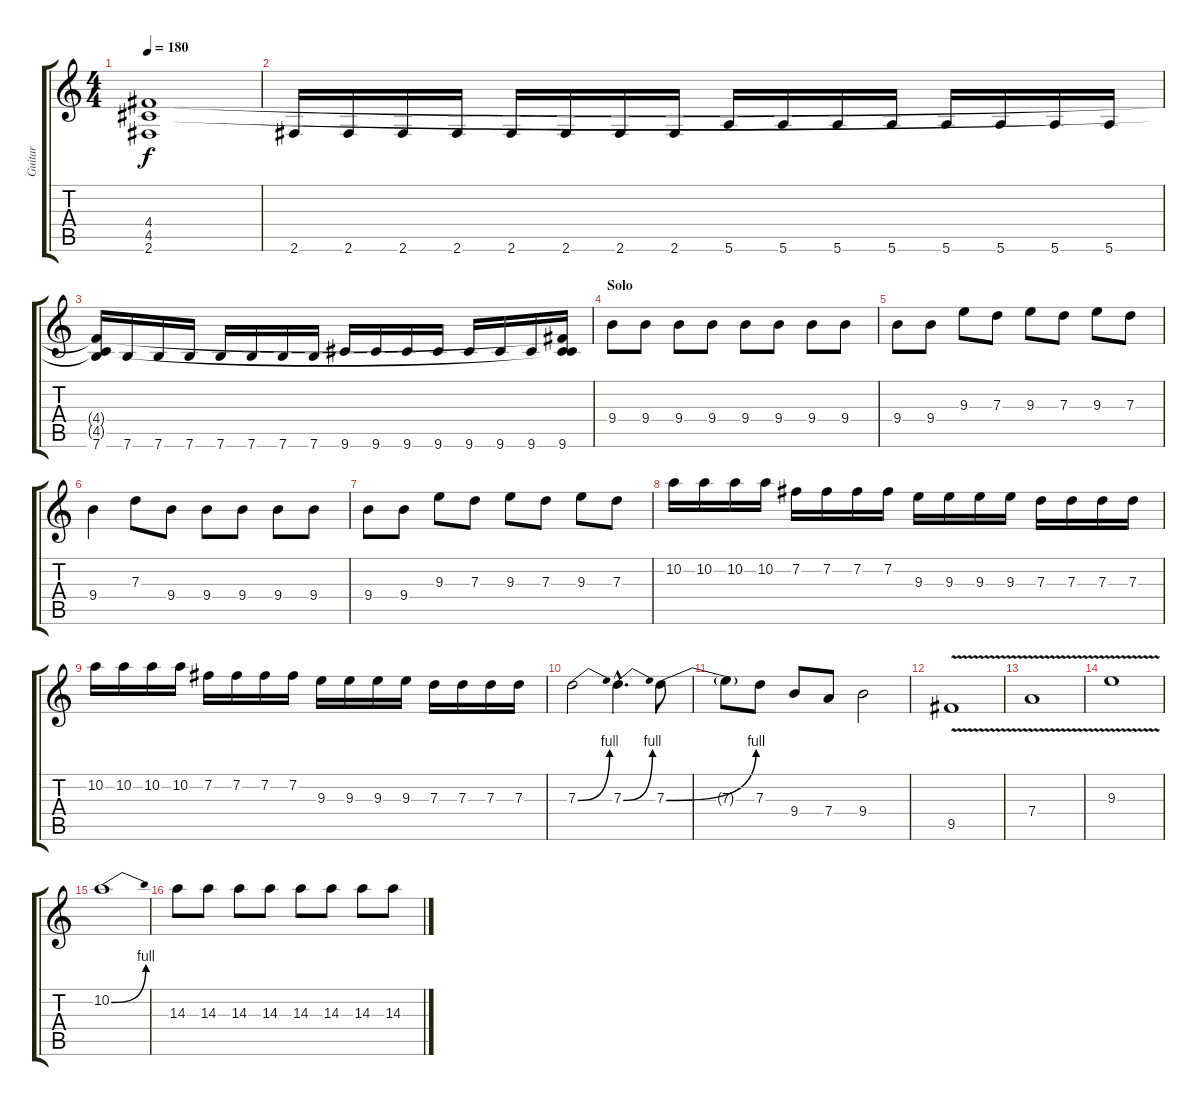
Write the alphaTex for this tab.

\track ("Guitar" "Guitar") {instrument distortionguitar}
\staff {score tabs}
\tuning (E4 B3 G3 D3 A2 E2) {hide}
\ts (4 4)
\tempo 180
\clef g2
\ks c
(4.4{t} 4.5{t} 2.6{t}).1{dy f} |
2.6.16 2.6.16 2.6.16 2.6.16 2.6.16 2.6.16 2.6.16 2.6.16 5.6.16 5.6.16 5.6.16 5.6.16 5.6.16 5.6.16 5.6.16 5.6.16 |
(4.4{t} 4.5{t} 7.6).16 7.6.16 7.6.16 7.6.16 7.6.16 7.6.16 7.6.16 7.6.16 9.6.16 9.6.16 9.6.16 9.6.16 9.6.16 9.6.16 9.6.16 (4.4{t} 4.5{t} 9.6).16 |
\section ("" "Solo")
9.4.8 9.4.8 9.4.8 9.4.8 9.4.8 9.4.8 9.4.8 9.4.8 |
9.4.8 9.4.8 9.3.8 7.3.8 9.3.8 7.3.8 9.3.8 7.3.8 |
9.4.4 7.3.8 9.4.8 9.4.8 9.4.8 9.4.8 9.4.8 |
9.4.8 9.4.8 9.3.8 7.3.8 9.3.8 7.3.8 9.3.8 7.3.8 |
10.2.16 10.2.16 10.2.16 10.2.16 7.2.16 7.2.16 7.2.16 7.2.16 9.3.16 9.3.16 9.3.16 9.3.16 7.3.16 7.3.16 7.3.16 7.3.16 |
10.2.16 10.2.16 10.2.16 10.2.16 7.2.16 7.2.16 7.2.16 7.2.16 9.3.16 9.3.16 9.3.16 9.3.16 7.3.16 7.3.16 7.3.16 7.3.16 |
7.3{be (bend 0 0 60 4)}.2 7.3{be (bend 0 0 60 4) hac}.4{d} 7.3{be (bend 0 0 60 4)}.8 |
7.3{t}.8 7.3.8 9.4.8 7.4.8 9.4.2 |
9.5{v}.1 |
7.4{v}.1 |
9.3{v}.1 |
10.2{be (bend 0 0 60 4)}.1 |
14.3.8 14.3.8 14.3.8 14.3.8 14.3.8 14.3.8 14.3.8 14.3.8
